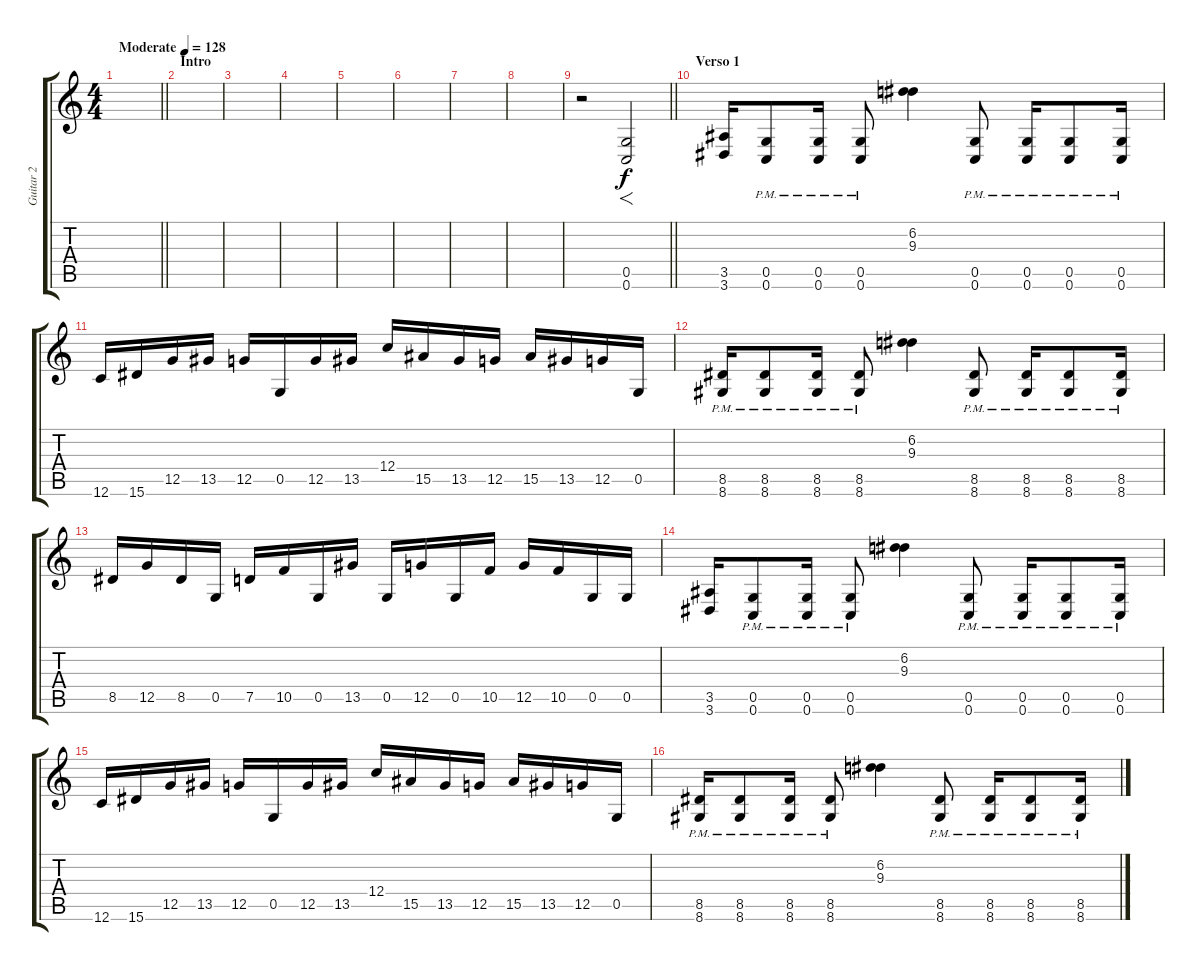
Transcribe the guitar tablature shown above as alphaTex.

\track ("Guitar 2" "Guitar 2") {instrument overdrivenguitar}
\staff {score tabs}
\tuning (D4 A3 F3 C3 G2 C2) {hide}
\ts (4 4)
\tempo (128 "Moderate")
\clef g2
\barLineRight lightlight
\ks c
|
\section ("" "Intro")
|
|
|
|
|
|
|
\barLineRight lightlight
r.2 (0.5 0.6).2{f} |
\section ("" "Verso 1")
(3.5 3.6).16 (0.5{pm} 0.6).8 (0.5{pm} 0.6).16 (0.5{pm} 0.6).8 (6.2 9.3).4 (0.5{pm} 0.6).8 (0.5{pm} 0.6).16 (0.5{pm} 0.6).8 (0.5{pm} 0.6).16 |
12.6.16 15.6.16 12.5.16 13.5.16 12.5.16 0.5.16 12.5.16 13.5.16 12.4.16 15.5.16 13.5.16 12.5.16 15.5.16 13.5.16 12.5.16 0.5.16 |
(8.5{pm} 8.6).16 (8.5{pm} 8.6).8 (8.5{pm} 8.6).16 (8.5{pm} 8.6).8 (6.2 9.3).4 (8.5{pm} 8.6).8 (8.5{pm} 8.6).16 (8.5{pm} 8.6).8 (8.5{pm} 8.6).16 |
8.5.16 12.5.16 8.5.16 0.5.16 7.5.16 10.5.16 0.5.16 13.5.16 0.5.16 12.5.16 0.5.16 10.5.16 12.5.16 10.5.16 0.5.16 0.5.16 |
(3.5 3.6).16 (0.5{pm} 0.6).8 (0.5{pm} 0.6).16 (0.5{pm} 0.6).8 (6.2 9.3).4 (0.5{pm} 0.6).8 (0.5{pm} 0.6).16 (0.5{pm} 0.6).8 (0.5{pm} 0.6).16 |
12.6.16 15.6.16 12.5.16 13.5.16 12.5.16 0.5.16 12.5.16 13.5.16 12.4.16 15.5.16 13.5.16 12.5.16 15.5.16 13.5.16 12.5.16 0.5.16 |
(8.5{pm} 8.6).16 (8.5{pm} 8.6).8 (8.5{pm} 8.6).16 (8.5{pm} 8.6).8 (6.2 9.3).4 (8.5{pm} 8.6).8 (8.5{pm} 8.6).16 (8.5{pm} 8.6).8 (8.5{pm} 8.6).16
